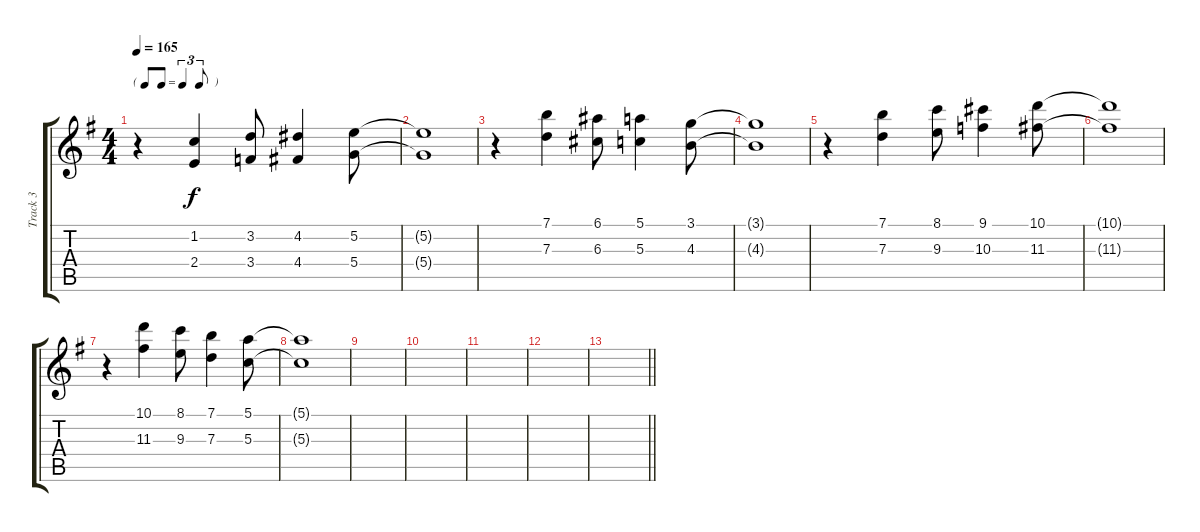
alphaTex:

\track ("Track 3" "Track 3") {instrument electricguitarjazz}
\staff {score tabs}
\tuning (E4 B3 G3 D3 A2 E2) {hide}
\ts (4 4)
\tf triplet8th
\tempo 165
\clef g2
\ks g
r.4{dy f} (1.2 2.4).4 (3.2 3.4).8 (4.2 4.4).4 (5.2 5.4).8 |
(5.2{t} 5.4{t}).1 |
r.4 (7.1 7.3).4 (6.1 6.3).8 (5.1 5.3).4 (3.1 4.3).8 |
(3.1{t} 4.3{t}).1 |
r.4 (7.1 7.3).4 (8.1 9.3).8 (9.1 10.3).4 (10.1 11.3).8 |
(10.1{t} 11.3{t}).1 |
r.4 (10.1 11.3).4 (8.1 9.3).8 (7.1 7.3).4 (5.1 5.3).8 |
(5.1{t} 5.3{t}).1 |
|
|
|
|
\barLineRight lightlight
